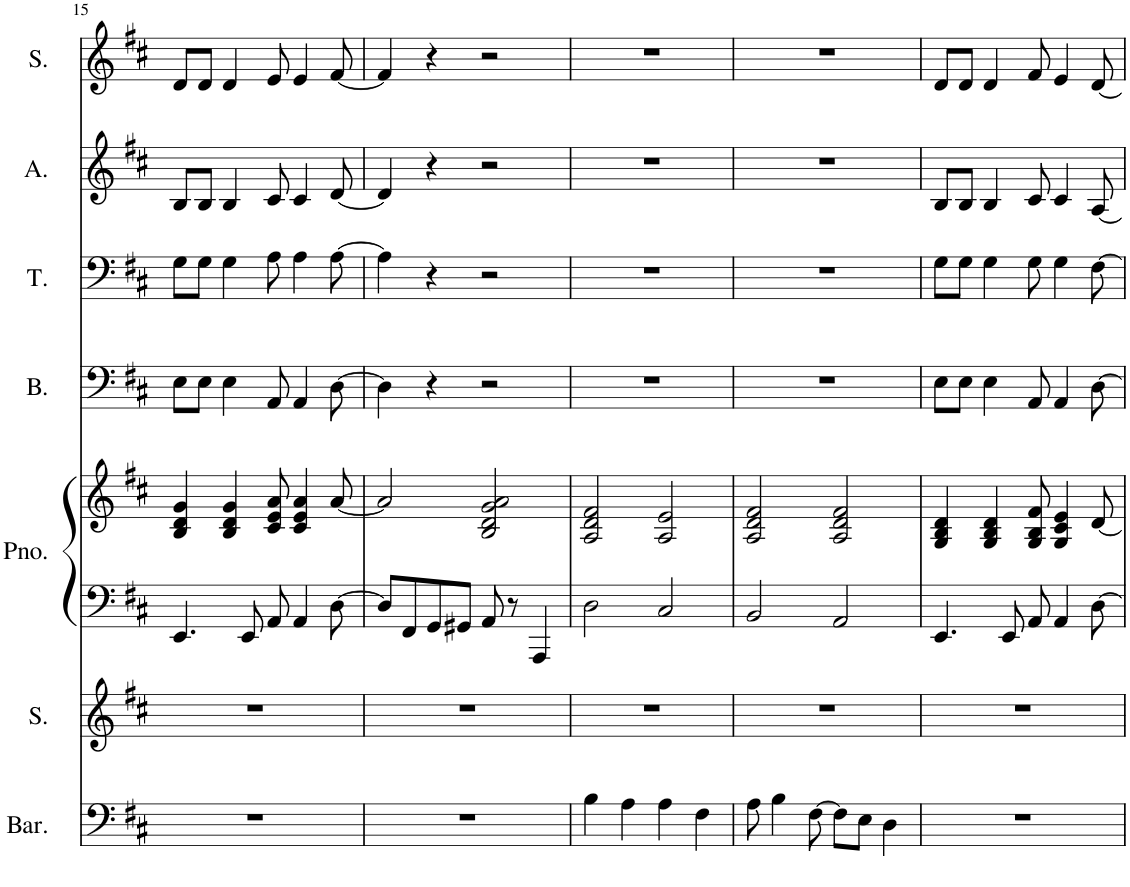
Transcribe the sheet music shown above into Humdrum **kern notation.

**kern	**kern	**kern	**kern	**kern	**kern	**kern	**kern
*part7	*part6	*part5	*part5	*part4	*part3	*part2	*part1
*staff8	*staff7	*staff6	*staff5	*staff4	*staff3	*staff2	*staff1
*I"Baritone	*I"Soprano	*I"Piano	*	*I"Bass	*I"Tenor	*I"Alto	*I"Soprano
*I'Bar.	*I'S.	*I'Pno.	*	*I'B.	*I'T.	*I'A.	*I'S.
!!LO:PB:g=z
*clefF4	*clefG2	*clefF4	*clefG2	*clefF4	*clefF4	*clefG2	*clefG2
*k[f#c#]	*k[f#c#]	*k[f#c#]	*k[f#c#]	*k[f#c#]	*k[f#c#]	*k[f#c#]	*k[f#c#]
*M4/4	*M4/4	*M4/4	*M4/4	*M4/4	*M4/4	*M4/4	*M4/4
=15	=15	=15	=15	=15	=15	=15	=15
1r	1r	4.EE/	4B/ 4d/ 4g/	8E\L	8G\L	8B/L	8d/L
.	.	.	.	8E\J	8G\J	8B/J	8d/J
.	.	.	4B/ 4d/ 4g/	4E\	4G\	4B/	4d/
.	.	8EE/	.	.	.	.	.
.	.	8AA/	8c#/ 8e/ 8a/	8AA/	8A\	8c#/	8e/
.	.	4AA/	4c#/ 4e/ 4a/	4AA/	4A\	4c#/	4e/
.	.	[8D\	[8a/	[8D\	[8A\	[8d/	[8f#/
=16	=16	=16	=16	=16	=16	=16	=16
1r	1r	8D/L]	2a/]	4D\]	4A\]	4d/]	4f#/]
.	.	8FF#/	.	.	.	.	.
.	.	8GG/	.	4r	4r	4r	4r
.	.	8GG#X/J	.	.	.	.	.
.	.	8AA/	2B/ 2d/ 2g/ 2a/	2r	2r	2r	2r
.	.	8r	.	.	.	.	.
.	.	4AAA/	.	.	.	.	.
=17	=17	=17	=17	=17	=17	=17	=17
4B\	1r	2D\	2A/ 2d/ 2f#/	1r	1r	1r	1r
4A\	.	.	.	.	.	.	.
4A\	.	2C#/	2A/ 2e/	.	.	.	.
4F#\	.	.	.	.	.	.	.
=18	=18	=18	=18	=18	=18	=18	=18
8A\	1r	2BB/	2A/ 2d/ 2f#/	1r	1r	1r	1r
4B\	.	.	.	.	.	.	.
[8F#\	.	.	.	.	.	.	.
8F#\L]	.	2AA/	2A/ 2d/ 2f#/	.	.	.	.
8E\J	.	.	.	.	.	.	.
4D\	.	.	.	.	.	.	.
=19	=19	=19	=19	=19	=19	=19	=19
1r	1r	4.EE/	4G/ 4B/ 4d/	8E\L	8G\L	8B/L	8d/L
.	.	.	.	8E\J	8G\J	8B/J	8d/J
.	.	.	4G/ 4B/ 4d/	4E\	4G\	4B/	4d/
.	.	8EE/	.	.	.	.	.
.	.	8AA/	8G/ 8B/ 8f#/	8AA/	8G\	8c#/	8f#/
.	.	4AA/	4G/ 4c#/ 4e/	4AA/	4G\	4c#/	4e/
.	.	[8D\	[8d/	[8D\	[8F#\	[8A/	[8d/
=	=	=	=	=	=	=	=
*-	*-	*-	*-	*-	*-	*-	*-
